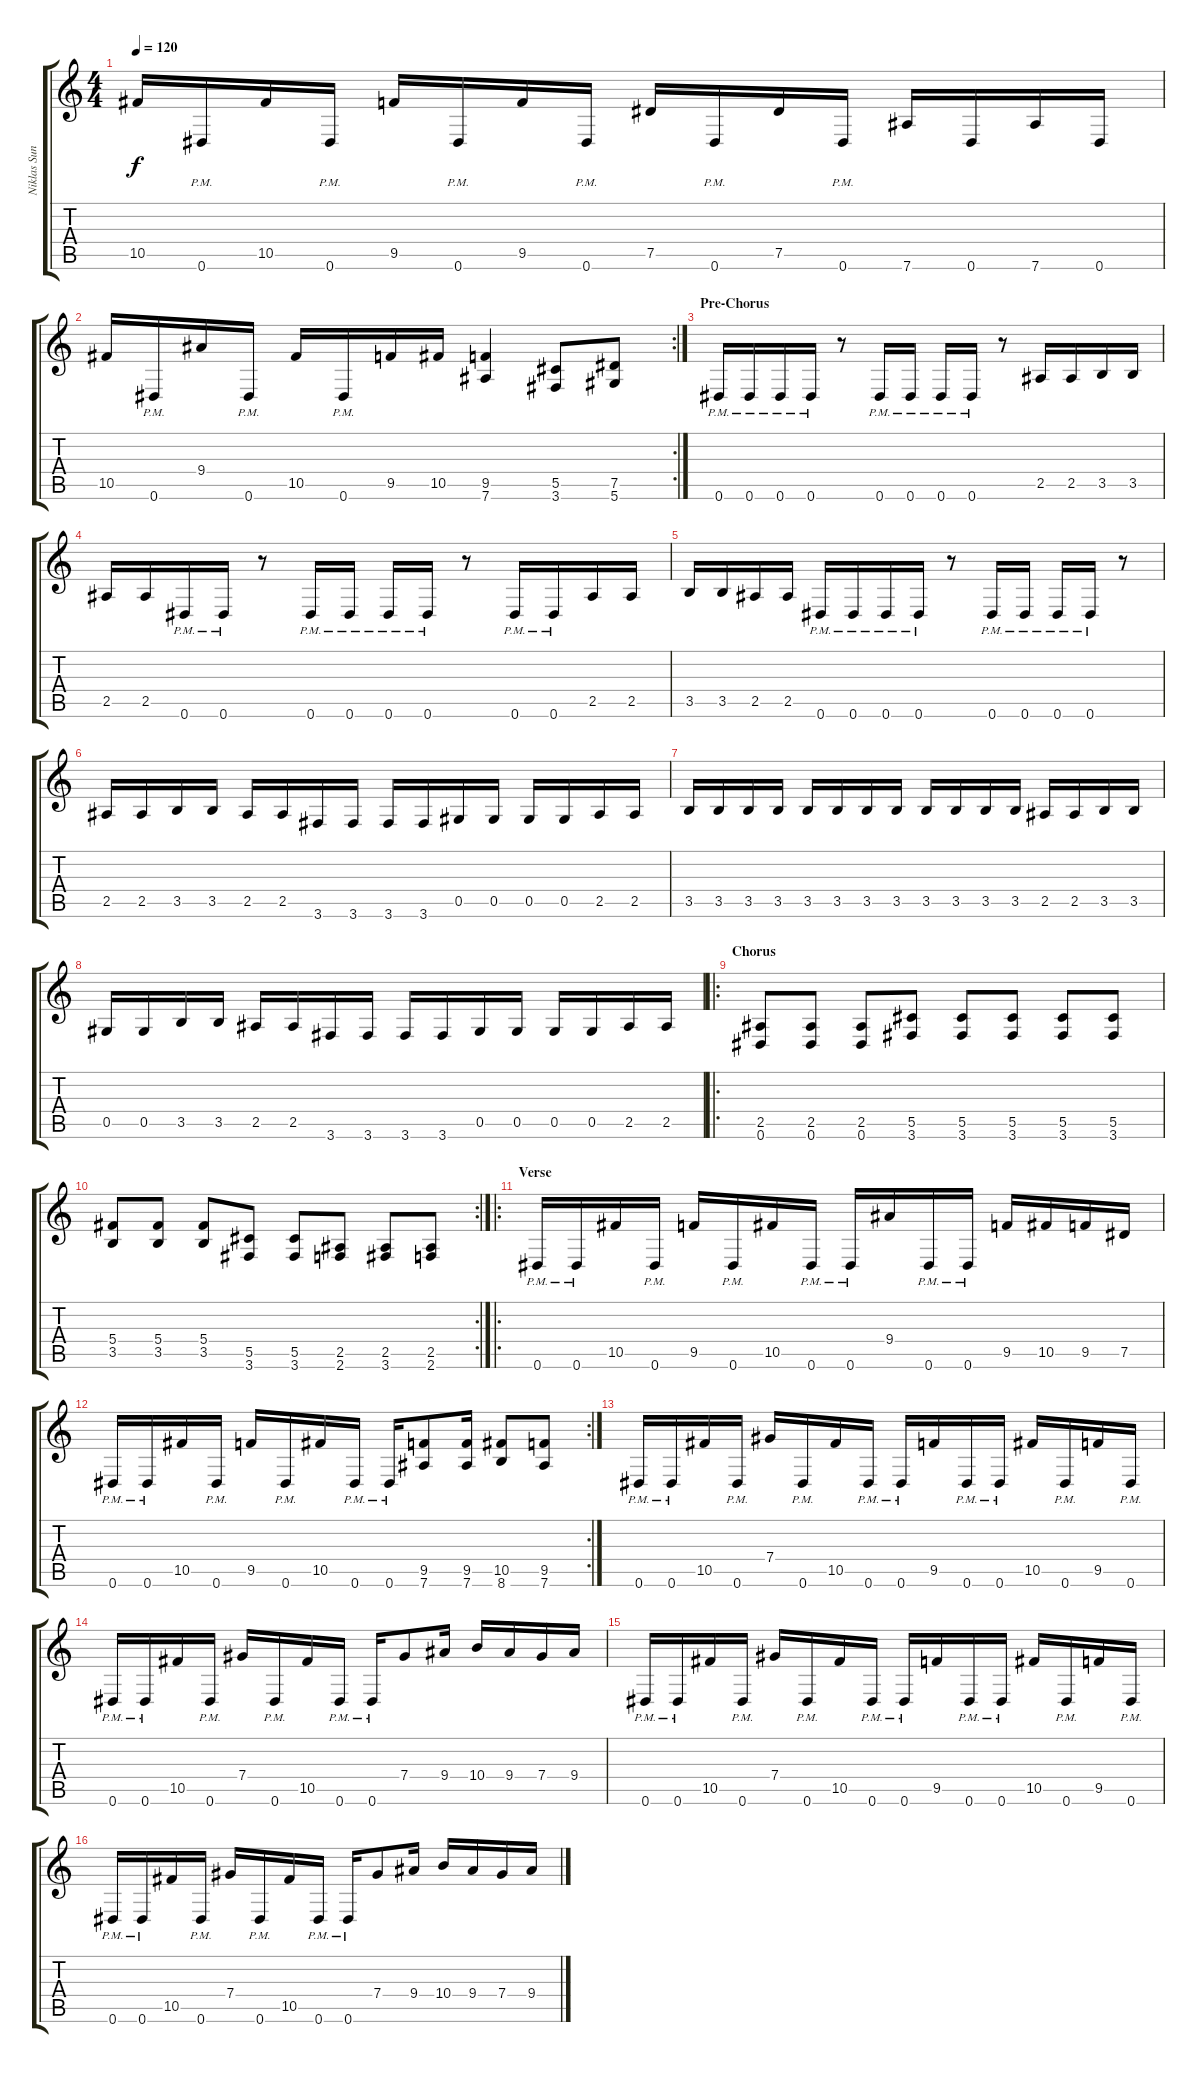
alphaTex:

\track ("Niklas Sundin" "Niklas Sun") {instrument distortionguitar}
\staff {score tabs}
\tuning (Eb4 Bb3 Gb3 Db3 Ab2 Eb2) {hide}
\ts (4 4)
\tempo 120
\clef g2
\ks c
10.5.16{dy f} 0.6{pm}.16 10.5.16 0.6{pm}.16 9.5.16 0.6{pm}.16 9.5.16 0.6{pm}.16 7.5.16 0.6{pm}.16 7.5.16 0.6{pm}.16 7.6.16 0.6.16 7.6.16 0.6.16 |
\rc 2
10.5.16 0.6{pm}.16 9.4.16 0.6{pm}.16 10.5.16 0.6{pm}.16 9.5.16 10.5.16 (9.5 7.6).4 (5.5 3.6).8 (7.5 5.6).8 |
\section ("" "Pre-Chorus")
0.6{pm}.16 0.6{pm}.16 0.6{pm}.16 0.6{pm}.16 r.8 0.6{pm}.16 0.6{pm}.16 0.6{pm}.16 0.6{pm}.16 r.8 2.5.16 2.5.16 3.5.16 3.5.16 |
2.5.16 2.5.16 0.6{pm}.16 0.6{pm}.16 r.8 0.6{pm}.16 0.6{pm}.16 0.6{pm}.16 0.6{pm}.16 r.8 0.6{pm}.16 0.6{pm}.16 2.5.16 2.5.16 |
3.5.16 3.5.16 2.5.16 2.5.16 0.6{pm}.16 0.6{pm}.16 0.6{pm}.16 0.6{pm}.16 r.8 0.6{pm}.16 0.6{pm}.16 0.6{pm}.16 0.6{pm}.16 r.8 |
2.5.16 2.5.16 3.5.16 3.5.16 2.5.16 2.5.16 3.6.16 3.6.16 3.6.16 3.6.16 0.5.16 0.5.16 0.5.16 0.5.16 2.5.16 2.5.16 |
3.5.16 3.5.16 3.5.16 3.5.16 3.5.16 3.5.16 3.5.16 3.5.16 3.5.16 3.5.16 3.5.16 3.5.16 2.5.16 2.5.16 3.5.16 3.5.16 |
0.5.16 0.5.16 3.5.16 3.5.16 2.5.16 2.5.16 3.6.16 3.6.16 3.6.16 3.6.16 0.5.16 0.5.16 0.5.16 0.5.16 2.5.16 2.5.16 |
\ro
\section ("" "Chorus")
(2.5 0.6).8 (2.5 0.6).8 (2.5 0.6).8 (5.5 3.6).8 (5.5 3.6).8 (5.5 3.6).8 (5.5 3.6).8 (5.5 3.6).8 |
\rc 2
(5.4 3.5).8 (5.4 3.5).8 (5.4 3.5).8 (5.5 3.6).8 (5.5 3.6).8 (2.5 2.6).8 (2.5 3.6).8 (2.5 2.6).8 |
\ro
\section ("" "Verse")
0.6{pm}.16 0.6{pm}.16 10.5.16 0.6{pm}.16 9.5.16 0.6{pm}.16 10.5.16 0.6{pm}.16 0.6{pm}.16 9.4.16 0.6{pm}.16 0.6{pm}.16 9.5.16 10.5.16 9.5.16 7.5.16 |
\rc 2
0.6{pm}.16 0.6{pm}.16 10.5.16 0.6{pm}.16 9.5.16 0.6{pm}.16 10.5.16 0.6{pm}.16 0.6{pm}.16 (9.5 7.6).8 (9.5 7.6).16 (10.5 8.6).8 (9.5 7.6).8 |
0.6{pm}.16 0.6{pm}.16 10.5.16 0.6{pm}.16 7.4.16 0.6{pm}.16 10.5.16 0.6{pm}.16 0.6{pm}.16 9.5.16 0.6{pm}.16 0.6{pm}.16 10.5.16 0.6{pm}.16 9.5.16 0.6{pm}.16 |
0.6{pm}.16 0.6{pm}.16 10.5.16 0.6{pm}.16 7.4.16 0.6{pm}.16 10.5.16 0.6{pm}.16 0.6{pm}.16 7.4.8 9.4.16 10.4.16 9.4.16 7.4.16 9.4.16 |
0.6{pm}.16 0.6{pm}.16 10.5.16 0.6{pm}.16 7.4.16 0.6{pm}.16 10.5.16 0.6{pm}.16 0.6{pm}.16 9.5.16 0.6{pm}.16 0.6{pm}.16 10.5.16 0.6{pm}.16 9.5.16 0.6{pm}.16 |
0.6{pm}.16 0.6{pm}.16 10.5.16 0.6{pm}.16 7.4.16 0.6{pm}.16 10.5.16 0.6{pm}.16 0.6{pm}.16 7.4.8 9.4.16 10.4.16 9.4.16 7.4.16 9.4.16
